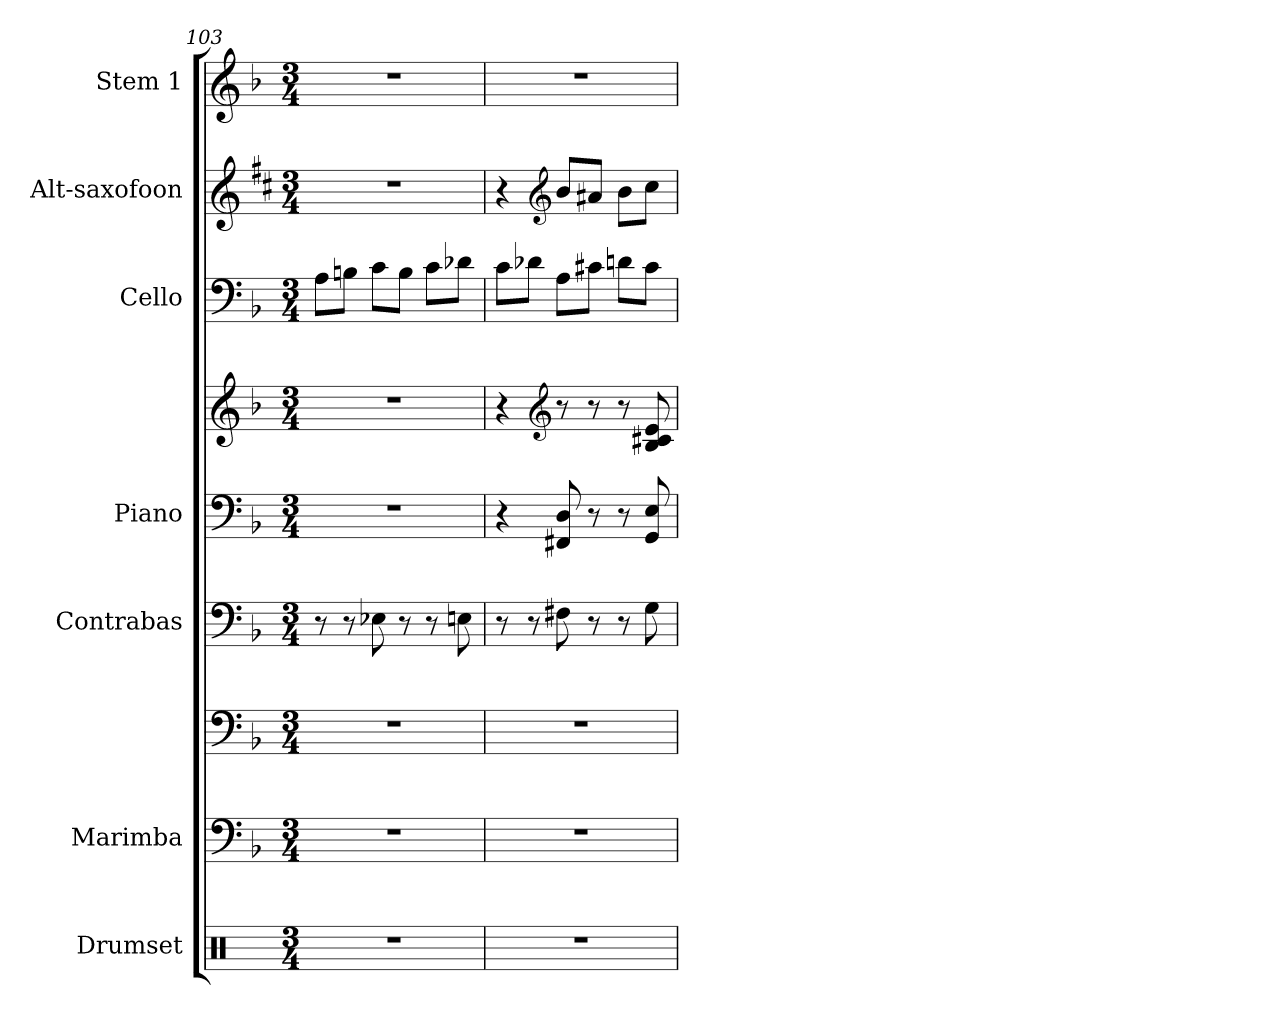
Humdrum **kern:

**kern	**kern	**kern	**kern	**kern	**kern	**kern	**kern	**kern
*part7	*part6	*part6	*part5	*part4	*part4	*part3	*part2	*part1
*staff9	*staff8	*staff7	*staff6	*staff5	*staff4	*staff3	*staff2	*staff1
*I"Drumset	*I"Marimba	*	*I"Contrabas	*I"Piano	*	*I"Cello	*I"Alt-saxofoon	*I"Stem 1
*I'D. set	*I'Mrm.	*	*I'Ca. Bs.	*I'Pno.	*	*	*I'A. Sax.	*I'Stm. 1
!!LO:PB:g=z
*clefX	*clefF4	*clefF4	*clefF4	*clefF4	*clefG2	*clefF4	*clefG2	*clefG2
*	*	*	*ITrd7c12	*	*	*	*ITrd5c9	*
*k[]	*k[b-]	*k[b-]	*k[b-]	*k[b-]	*k[b-]	*k[b-]	*k[b-]	*k[b-]
*M3/4	*M3/4	*M3/4	*M3/4	*M3/4	*M3/4	*M3/4	*M3/4	*M3/4
=103	=103	=103	=103	=103	=103	=103	=103	=103
2.r	2.r	2.r	8r	2.r	2.r	8A\L	2.r	2.r
.	.	.	8r	.	.	8Bn\J	.	.
.	.	.	8EE-X\	.	.	8c\L	.	.
.	.	.	8r	.	.	8B\J	.	.
.	.	.	8r	.	.	8c\L	.	.
.	.	.	8EEn\	.	.	8d-X\J	.	.
=104	=104	=104	=104	=104	=104	=104	=104	=104
2.r	2.r	2.r	8r	4r	4r	8c\L	4r	2.r
.	.	.	8r	.	.	8d-X\J	.	.
*	*	*	*	*	*clefG2	*	*clefG2	*
.	.	.	8FF#X\	8FF#X/ 8D/	8r	8A\L	8d/L	.
.	.	.	8r	8r	8r	8c#X\J	8c#X/J	.
.	.	.	8r	8r	8r	8dn\L	8d\L	.
.	.	.	8GG\	8GG/ 8E/	8B-/ 8c#X/ 8e/	8c#\J	8e\J	.
=	=	=	=	=	=	=	=	=
*-	*-	*-	*-	*-	*-	*-	*-	*-
